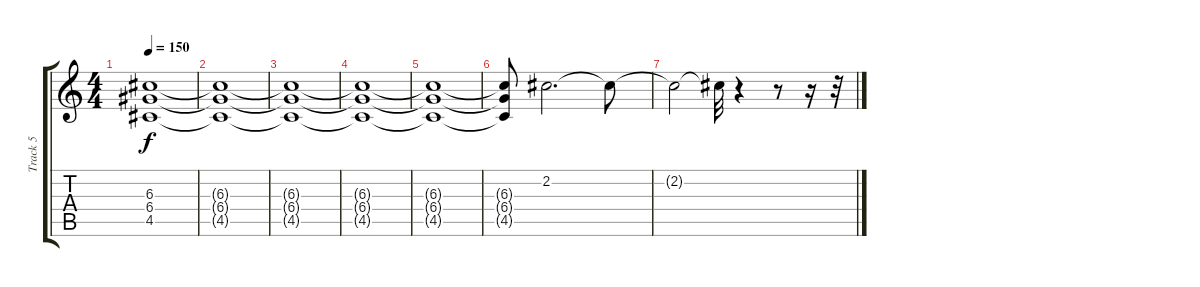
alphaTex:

\track ("Track 5" "Track 5") {instrument electricguitarmuted}
\staff {score tabs}
\tuning (E4 B3 G3 D3 A2 E2) {hide}
\ts (4 4)
\tempo 150
\clef g2
\ks c
(6.3{t} 6.4{t} 4.5{t}).1{dy f} |
(6.3{t} 6.4{t} 4.5{t}).1 |
(6.3{t} 6.4{t} 4.5{t}).1 |
(6.3{t} 6.4{t} 4.5{t}).1 |
(6.3{t} 6.4{t} 4.5{t}).1 |
(6.3{t} 6.4{t} 4.5{t}).8 2.2.2{d} 2.2{t}.8 |
2.2{t}.2 2.2{t}.32 r.4 r.8 r.16 r.32
